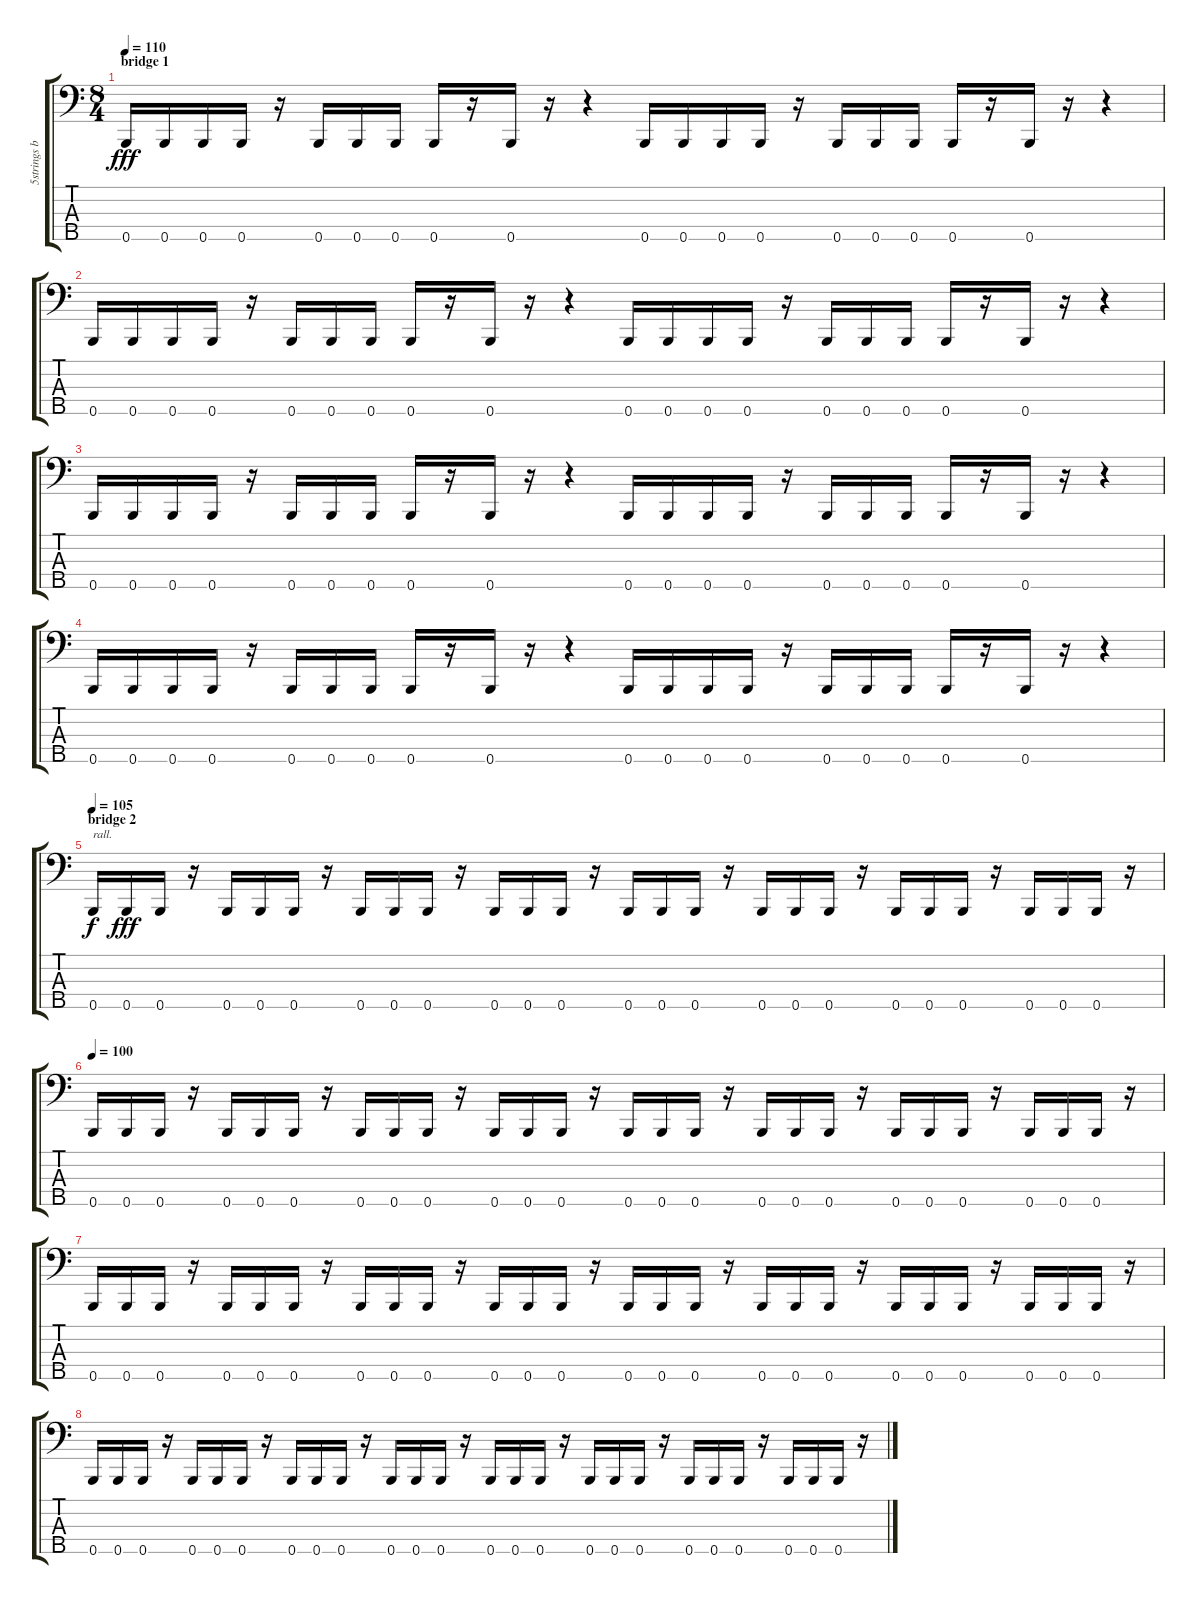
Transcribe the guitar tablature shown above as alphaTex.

\track ("5strings bass" "5strings b") {instrument electricbasspick}
\staff {score tabs}
\tuning (Ab2 E2 B1 Gb1 B0) {hide}
\ts (8 4)
\section ("" "bridge 1")
\tempo 110
\clef f4
\ks c
0.5.16{dy fff} 0.5.16 0.5.16 0.5.16 r.16 0.5.16 0.5.16 0.5.16 0.5.16 r.16 0.5.16 r.16 r.4 0.5.16 0.5.16 0.5.16 0.5.16 r.16 0.5.16 0.5.16 0.5.16 0.5.16 r.16 0.5.16 r.16 r.4 |
0.5.16 0.5.16 0.5.16 0.5.16 r.16 0.5.16 0.5.16 0.5.16 0.5.16 r.16 0.5.16 r.16 r.4 0.5.16 0.5.16 0.5.16 0.5.16 r.16 0.5.16 0.5.16 0.5.16 0.5.16 r.16 0.5.16 r.16 r.4 |
0.5.16 0.5.16 0.5.16 0.5.16 r.16 0.5.16 0.5.16 0.5.16 0.5.16 r.16 0.5.16 r.16 r.4 0.5.16 0.5.16 0.5.16 0.5.16 r.16 0.5.16 0.5.16 0.5.16 0.5.16 r.16 0.5.16 r.16 r.4 |
0.5.16 0.5.16 0.5.16 0.5.16 r.16 0.5.16 0.5.16 0.5.16 0.5.16 r.16 0.5.16 r.16 r.4 0.5.16 0.5.16 0.5.16 0.5.16 r.16 0.5.16 0.5.16 0.5.16 0.5.16 r.16 0.5.16 r.16 r.4 |
\section ("" "bridge 2")
\tempo 105
0.5.16{txt "rall." dy f} 0.5.16{dy fff} 0.5.16 r.16 0.5.16 0.5.16 0.5.16 r.16 0.5.16 0.5.16 0.5.16 r.16 0.5.16 0.5.16 0.5.16 r.16 0.5.16 0.5.16 0.5.16 r.16 0.5.16 0.5.16 0.5.16 r.16 0.5.16 0.5.16 0.5.16 r.16 0.5.16 0.5.16 0.5.16 r.16 |
\tempo 100
0.5.16 0.5.16 0.5.16 r.16 0.5.16 0.5.16 0.5.16 r.16 0.5.16 0.5.16 0.5.16 r.16 0.5.16 0.5.16 0.5.16 r.16 0.5.16 0.5.16 0.5.16 r.16 0.5.16 0.5.16 0.5.16 r.16 0.5.16 0.5.16 0.5.16 r.16 0.5.16 0.5.16 0.5.16 r.16 |
0.5.16 0.5.16 0.5.16 r.16 0.5.16 0.5.16 0.5.16 r.16 0.5.16 0.5.16 0.5.16 r.16 0.5.16 0.5.16 0.5.16 r.16 0.5.16 0.5.16 0.5.16 r.16 0.5.16 0.5.16 0.5.16 r.16 0.5.16 0.5.16 0.5.16 r.16 0.5.16 0.5.16 0.5.16 r.16 |
0.5.16 0.5.16 0.5.16 r.16 0.5.16 0.5.16 0.5.16 r.16 0.5.16 0.5.16 0.5.16 r.16 0.5.16 0.5.16 0.5.16 r.16 0.5.16 0.5.16 0.5.16 r.16 0.5.16 0.5.16 0.5.16 r.16 0.5.16 0.5.16 0.5.16 r.16 0.5.16 0.5.16 0.5.16 r.16
